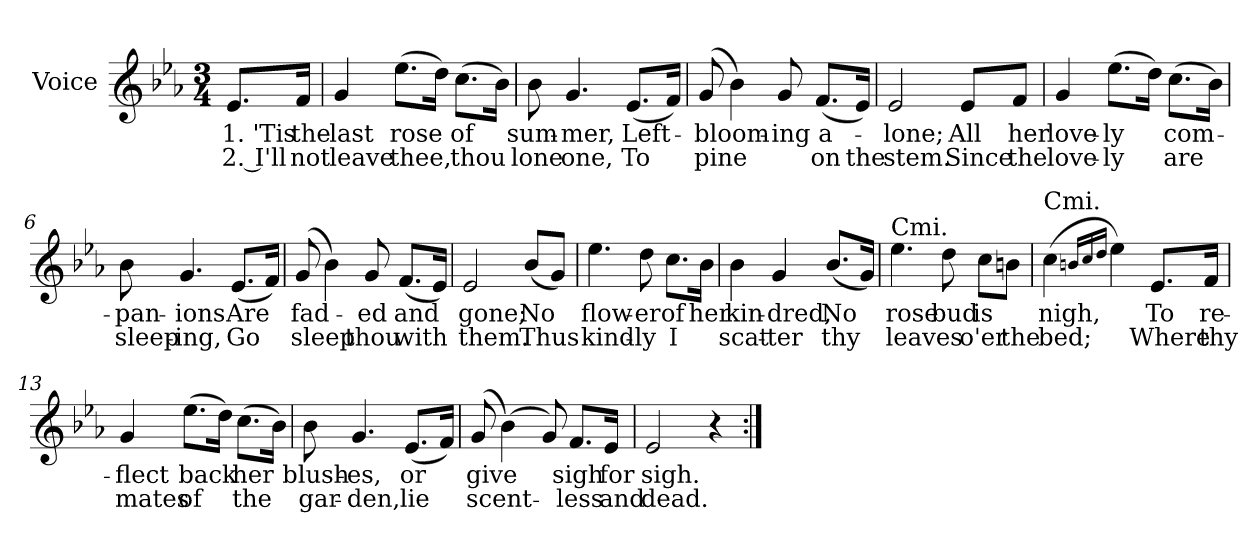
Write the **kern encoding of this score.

**kern	**text	**text
*part1	*part1	*part1
*staff1	*staff1	*staff1
*I"Voice	*	*
*I'Vo.	*	*
*clefG2	*	*
*k[b-e-a-]	*	*
*E-:	*	*
*M3/4	*	*
=	=	=
8.e-/L	1. 'Tis	2. I'll
16f/Jk	the	not
=1	=1	=1
4g/	last	leave
(8.ee-\L	rose	thee,
16dd\Jk)	.	.
(8.cc\L	of	thou
16b-\Jk)	.	.
=2	=2	=2
8b-\	sum-	lone
4.g/	-mer,	one,
(8.e-/L	Left-	To
16f/Jk)	.	.
!!LO:LB:g=z
=3	=3	=3
(8g/	-bloom-	pine
4b-\)	.	.
8g/	ing	.
(8.f/L	a-	on
16e-/Jk)	.	the
=4	=4	=4
2e-/	-lone;	stem.
8e-/L	All	Since
8f/J	her	the
=5	=5	=5
4g/	love-	love-
(8.ee-\L	-ly	-ly
16dd\Jk)	.	.
(8.cc\L	com-	are
16b-\Jk)	.	.
!!LO:LB:g=z
=6	=6	=6
8b-\	-pan-	sleep-
4.g/	-ions	-ing,
(8.e-/L	Are	Go
16f/Jk)	.	.
=7	=7	=7
(8g/	fad-	sleep
4b-\)	.	.
8g/	-ed	thou
(8.f/L	and	with
16e-/Jk)	.	.
=8	=8	=8
2e-/	gone;	them.
(8b-/L	No	Thus
8g/J)	.	.
!!LO:LB:g=z
=9	=9	=9
4.ee-\	flow-	kind-
8dd\	-er	-ly
8.cc\L	of	I
16b-\Jk	her	.
=10	=10	=10
4b-\	kin-	scat-
4g/	-dred,	-ter
(8.b-/L	No	thy
16g/Jk)	.	.
=11	=11	=11
!LO:TX:a:t=Cmi.	!	!
4.ee-\	rose	leaves
8dd\	bud	.
8cc\L	is	o'er
8bn\J	.	the
!!LO:LB:g=z
=12	=12	=12
!LO:TX:a:t=Cmi.	!	!
(4cc\	nigh,	bed;
16qbn/LL	.	.
16qcc/	.	.
16qdd/JJ	.	.
4ee-\)	.	.
8.e-/L	To	Where
16f/Jk	re-	thy
=13	=13	=13
4g/	-flect	mates
(8.ee-\L	back	of
16dd\Jk)	.	.
(8.cc\L	her	the
16b-\Jk)	.	.
!!LO:LB:g=z
=14	=14	=14
8b-\	blush-	gar-
4.g/	-es,	-den,
(8.e-/L	or	lie
16f/Jk)	.	.
=15	=15	=15
(8g/	give	scent-
(4b-\)	.	.
8g/)	.	.
8.f/L	sigh	less
16e-/Jk	for	and
=16	=16	=16
2e-/	sigh.	dead.
4r	.	.
=:|!	=:|!	=:|!
*-	*-	*-
